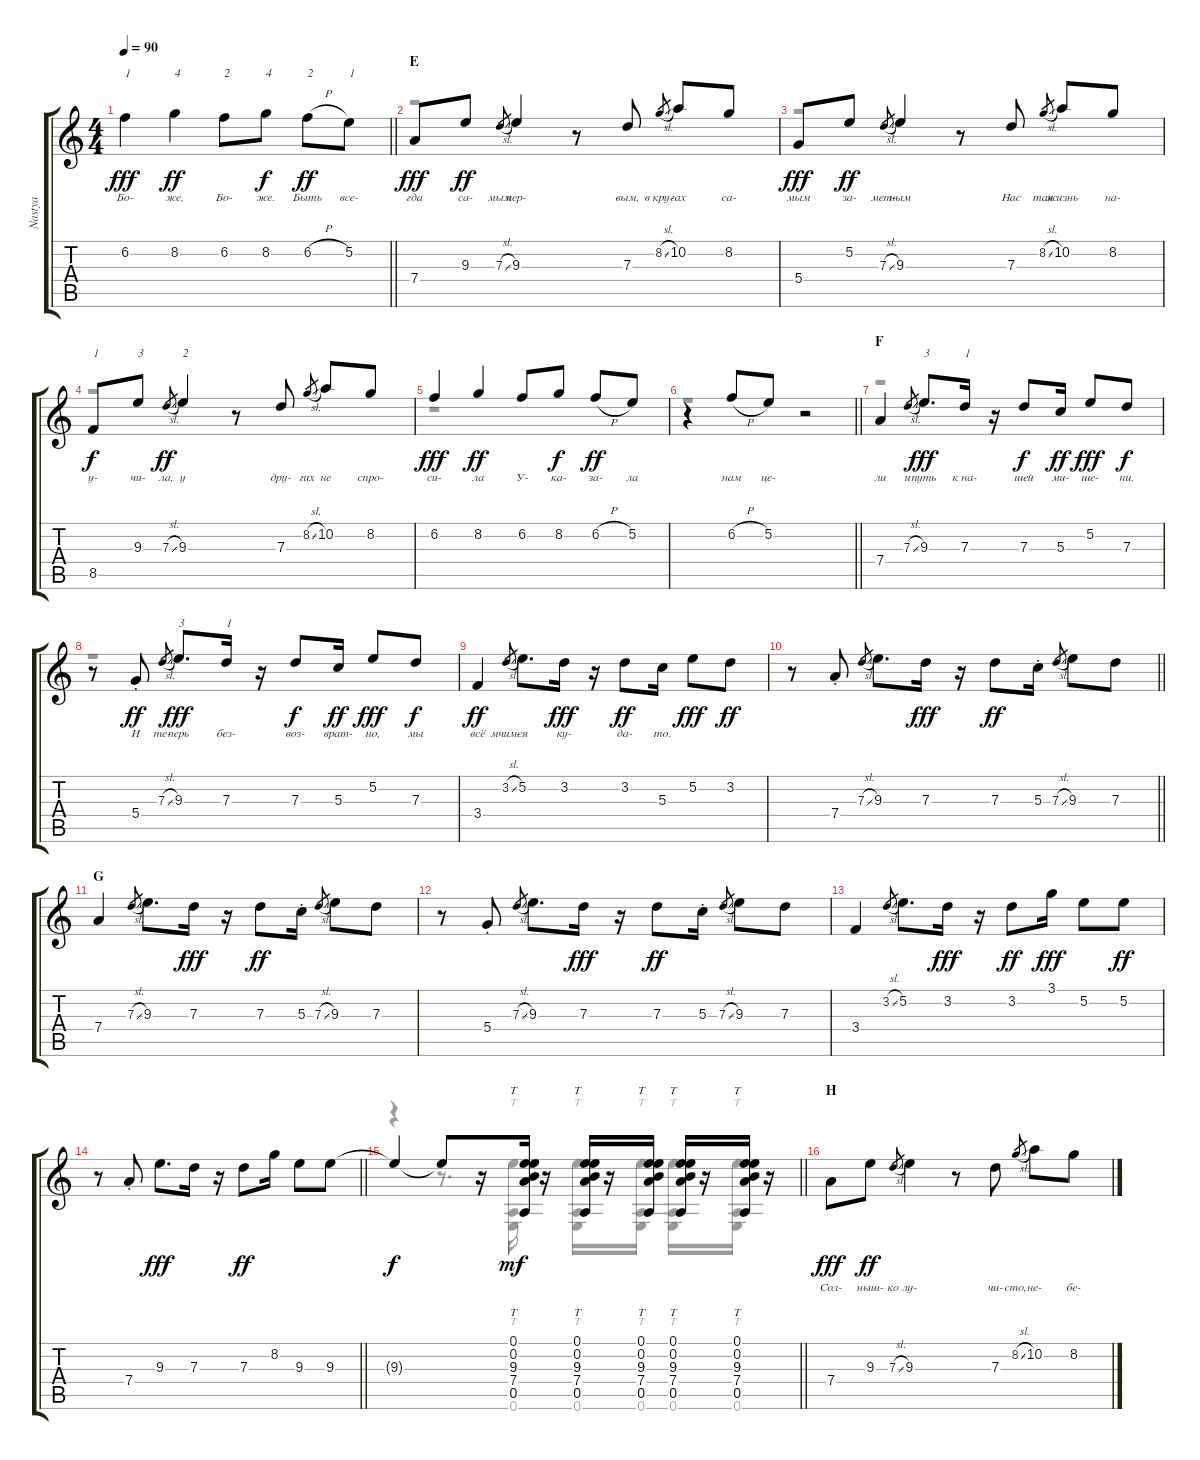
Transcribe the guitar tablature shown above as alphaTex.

\track ("Nastya" "Nastya") {instrument acousticguitarnylon}
\staff {score tabs}
\tuning (E4 B3 G3 D3 A2 E2) {hide}
\voice
\ts (4 4)
\tempo 90
\clef g2
\barLineRight lightlight
\ks c
6.2.4{txt "1" lyrics (0 "Бо-") lyrics (1 "") lyrics (2 "") lyrics (3 "") lyrics (4 "") dy fff} 8.2.4{txt "4" lyrics (0 "же,") lyrics (1 "") lyrics (2 "") lyrics (3 "") lyrics (4 "") dy ff} 6.2.8{txt "2" lyrics (0 "Бо-") lyrics (1 "") lyrics (2 "") lyrics (3 "") lyrics (4 "")} 8.2.8{txt "4" lyrics (0 "же.") lyrics (1 "") lyrics (2 "") lyrics (3 "") lyrics (4 "") dy f} 6.2{h}.8{txt "2" lyrics (0 "Быть") lyrics (1 "") lyrics (2 "") lyrics (3 "") lyrics (4 "") dy ff} 5.2.8{txt "1" lyrics (0 "все-") lyrics (1 "") lyrics (2 "") lyrics (3 "") lyrics (4 "")} |
\section ("" "E")
7.4.8{lyrics (0 "гда") lyrics (1 "") lyrics (2 "") lyrics (3 "") lyrics (4 "") dy fff} 9.3.8{lyrics (0 "са-") lyrics (1 "") lyrics (2 "") lyrics (3 "") lyrics (4 "") dy ff} 7.3{sl}.8{lyrics (0 "мым") lyrics (1 "") lyrics (2 "") lyrics (3 "") lyrics (4 "") gr} 9.3.4{lyrics (0 "пер-") lyrics (1 "") lyrics (2 "") lyrics (3 "") lyrics (4 "")} r.8 7.3.8{lyrics (0 "вым,") lyrics (1 "") lyrics (2 "") lyrics (3 "") lyrics (4 "")} 8.2{sl}.8{lyrics (0 "в кру-") lyrics (1 "") lyrics (2 "") lyrics (3 "") lyrics (4 "") gr} 10.2.8{lyrics (0 "гах") lyrics (1 "") lyrics (2 "") lyrics (3 "") lyrics (4 "")} 8.2.8{lyrics (0 "са-") lyrics (1 "") lyrics (2 "") lyrics (3 "") lyrics (4 "")} |
5.4.8{lyrics (0 "мым") lyrics (1 "") lyrics (2 "") lyrics (3 "") lyrics (4 "") dy fff} 5.2.8{lyrics (0 "за-") lyrics (1 "") lyrics (2 "") lyrics (3 "") lyrics (4 "") dy ff} 7.3{sl}.8{lyrics (0 "мет-") lyrics (1 "") lyrics (2 "") lyrics (3 "") lyrics (4 "") gr} 9.3.4{lyrics (0 "ным") lyrics (1 "") lyrics (2 "") lyrics (3 "") lyrics (4 "")} r.8 7.3.8{lyrics (0 "Нас") lyrics (1 "") lyrics (2 "") lyrics (3 "") lyrics (4 "")} 8.2{sl}.8{lyrics (0 "так") lyrics (1 "") lyrics (2 "") lyrics (3 "") lyrics (4 "") gr} 10.2.8{lyrics (0 "жизнь") lyrics (1 "") lyrics (2 "") lyrics (3 "") lyrics (4 "")} 8.2.8{lyrics (0 "на-") lyrics (1 "") lyrics (2 "") lyrics (3 "") lyrics (4 "")} |
8.5.8{txt "1" lyrics (0 "у-") lyrics (1 "") lyrics (2 "") lyrics (3 "") lyrics (4 "") dy f} 9.3.8{txt "3" lyrics (0 "чи-") lyrics (1 "") lyrics (2 "") lyrics (3 "") lyrics (4 "")} 7.3{sl}.8{lyrics (0 "ла,") lyrics (1 "") lyrics (2 "") lyrics (3 "") lyrics (4 "") gr dy ff} 9.3.4{txt "2" lyrics (0 "у") lyrics (1 "") lyrics (2 "") lyrics (3 "") lyrics (4 "")} r.8 7.3.8{lyrics (0 "дру-") lyrics (1 "") lyrics (2 "") lyrics (3 "") lyrics (4 "")} 8.2{sl}.8{lyrics (0 "гих") lyrics (1 "") lyrics (2 "") lyrics (3 "") lyrics (4 "") gr} 10.2.8{lyrics (0 "не") lyrics (1 "") lyrics (2 "") lyrics (3 "") lyrics (4 "")} 8.2.8{lyrics (0 "спро-") lyrics (1 "") lyrics (2 "") lyrics (3 "") lyrics (4 "")} |
6.2.4{lyrics (0 "си-") lyrics (1 "") lyrics (2 "") lyrics (3 "") lyrics (4 "") dy fff} 8.2.4{lyrics (0 "ла") lyrics (1 "") lyrics (2 "") lyrics (3 "") lyrics (4 "") dy ff} 6.2.8{lyrics (0 "У-") lyrics (1 "") lyrics (2 "") lyrics (3 "") lyrics (4 "")} 8.2.8{lyrics (0 "ка-") lyrics (1 "") lyrics (2 "") lyrics (3 "") lyrics (4 "") dy f} 6.2{h}.8{lyrics (0 "за-") lyrics (1 "") lyrics (2 "") lyrics (3 "") lyrics (4 "") dy ff} 5.2.8{lyrics (0 "ла") lyrics (1 "") lyrics (2 "") lyrics (3 "") lyrics (4 "")} |
\barLineRight lightlight
r.4 6.2{h}.8{lyrics (0 "нам") lyrics (1 "") lyrics (2 "") lyrics (3 "") lyrics (4 "")} 5.2.8{lyrics (0 "це-") lyrics (1 "") lyrics (2 "") lyrics (3 "") lyrics (4 "")} r.2 |
\section ("" "F")
7.4.4{lyrics (0 "ли") lyrics (1 "") lyrics (2 "") lyrics (3 "") lyrics (4 "")} 7.3{sl}.8{lyrics (0 "и") lyrics (1 "") lyrics (2 "") lyrics (3 "") lyrics (4 "") gr} 9.3.8{d txt "3" lyrics (0 "путь") lyrics (1 "") lyrics (2 "") lyrics (3 "") lyrics (4 "") dy fff} 7.3.16{txt "1" lyrics (0 "к на-") lyrics (1 "") lyrics (2 "") lyrics (3 "") lyrics (4 "")} r.16 7.3.8{lyrics (0 "шей") lyrics (1 "") lyrics (2 "") lyrics (3 "") lyrics (4 "") dy f} 5.3.16{lyrics (0 "ми-") lyrics (1 "") lyrics (2 "") lyrics (3 "") lyrics (4 "") dy ff} 5.2.8{lyrics (0 "ше-") lyrics (1 "") lyrics (2 "") lyrics (3 "") lyrics (4 "") dy fff} 7.3.8{lyrics (0 "ни.") lyrics (1 "") lyrics (2 "") lyrics (3 "") lyrics (4 "") dy f} |
r.8 5.4{st}.8{lyrics (0 "И") lyrics (1 "") lyrics (2 "") lyrics (3 "") lyrics (4 "") dy ff} 7.3{sl}.8{lyrics (0 "те-") lyrics (1 "") lyrics (2 "") lyrics (3 "") lyrics (4 "") gr} 9.3.8{d txt "3" lyrics (0 "перь") lyrics (1 "") lyrics (2 "") lyrics (3 "") lyrics (4 "") dy fff} 7.3.16{txt "1" lyrics (0 "без-") lyrics (1 "") lyrics (2 "") lyrics (3 "") lyrics (4 "")} r.16 7.3.8{lyrics (0 "воз-") lyrics (1 "") lyrics (2 "") lyrics (3 "") lyrics (4 "") dy f} 5.3.16{lyrics (0 "врат-") lyrics (1 "") lyrics (2 "") lyrics (3 "") lyrics (4 "") dy ff} 5.2.8{lyrics (0 "но,") lyrics (1 "") lyrics (2 "") lyrics (3 "") lyrics (4 "") dy fff} 7.3.8{lyrics (0 "мы") lyrics (1 "") lyrics (2 "") lyrics (3 "") lyrics (4 "") dy f} |
3.4.4{lyrics (0 "всё") lyrics (1 "") lyrics (2 "") lyrics (3 "") lyrics (4 "") dy ff} 3.2{sl}.8{lyrics (0 "мчим-") lyrics (1 "") lyrics (2 "") lyrics (3 "") lyrics (4 "") gr} 5.2.8{d lyrics (0 "ся") lyrics (1 "") lyrics (2 "") lyrics (3 "") lyrics (4 "")} 3.2.16{lyrics (0 "ку-") lyrics (1 "") lyrics (2 "") lyrics (3 "") lyrics (4 "") dy fff} r.16 3.2.8{lyrics (0 "да-") lyrics (1 "") lyrics (2 "") lyrics (3 "") lyrics (4 "") dy ff} 5.3.16{lyrics (0 "то.") lyrics (1 "") lyrics (2 "") lyrics (3 "") lyrics (4 "")} 5.2.8{dy fff} 3.2.8{dy ff} |
\barLineRight lightlight
r.8 7.4{st}.8 7.3{sl}.8{gr} 9.3.8{d} 7.3.16{dy fff} r.16 7.3.8{dy ff} 5.3{st}.16 7.3{sl}.8{gr} 9.3.8 7.3.8 |
\section ("" "G")
7.4.4 7.3{sl}.8{gr} 9.3.8{d} 7.3.16{dy fff} r.16 7.3.8{dy ff} 5.3{st}.16 7.3{sl}.8{gr} 9.3.8 7.3.8 |
r.8 5.4{st}.8 7.3{sl}.8{gr} 9.3.8{d} 7.3.16{dy fff} r.16 7.3.8{dy ff} 5.3{st}.16 7.3{sl}.8{gr} 9.3.8 7.3.8 |
3.4.4 3.2{sl}.8{gr} 5.2.8{d} 3.2.16{dy fff} r.16 3.2.8{dy ff} 3.1.16{dy fff} 5.2.8 5.2.8{dy ff} |
\barLineRight lightlight
r.8 7.4{st}.8 9.3.8{d dy fff} 7.3.16 r.16 7.3.8{dy ff} 8.2.16 9.3.8 9.3.8 |
\barLineRight lightlight
9.3{t}.4{dy f} 9.3{t}.8 r.16 (0.1 0.2 9.3 7.4 0.5).16{tt dy mf} r.16 (0.1 0.2 9.3 7.4 0.5).16{tt} r.16 (0.1 0.2 9.3 7.4 0.5).16{tt} (0.1 0.2 9.3 7.4 0.5).16{tt} r.16 (0.1 0.2 9.3 7.4 0.5).16{tt} r.16 |
\section ("" "H")
7.4.8{lyrics (0 "") lyrics (1 "Сол-") lyrics (2 "") lyrics (3 "") lyrics (4 "") dy fff} 9.3.8{lyrics (0 "") lyrics (1 "ныш-") lyrics (2 "") lyrics (3 "") lyrics (4 "") dy ff} 7.3{sl}.8{lyrics (0 "") lyrics (1 "ко") lyrics (2 "") lyrics (3 "") lyrics (4 "") gr} 9.3.4{lyrics (0 "") lyrics (1 "лу-") lyrics (2 "") lyrics (3 "") lyrics (4 "")} r.8 7.3.8{lyrics (0 "") lyrics (1 "чи-") lyrics (2 "") lyrics (3 "") lyrics (4 "")} 8.2{sl}.8{lyrics (0 "") lyrics (1 "сто,") lyrics (2 "") lyrics (3 "") lyrics (4 "") gr} 10.2.8{lyrics (0 "") lyrics (1 "не-") lyrics (2 "") lyrics (3 "") lyrics (4 "")} 8.2.8{lyrics (0 "") lyrics (1 "бе-") lyrics (2 "") lyrics (3 "") lyrics (4 "")}
\voice
\clef g2
\ottava regular
\simile none
\barLineRight lightlight
\ks c
|
r.1 |
r.1 |
r.1 |
r.1 |
\barLineRight lightlight
r.1 |
r.1 |
r.1 |
|
\barLineRight lightlight
|
|
|
|
\barLineRight lightlight
|
\barLineRight lightlight
r.4 r.8{d} (9.3 0.5 0.6).16{tt dy mf} r.16 (9.3 0.5 0.6).16{tt} r.16 (9.3 0.5 0.6).16{tt} (9.3 0.5 0.6).16{tt} r.16 (9.3 0.5 0.6).16{tt} r.16 |
